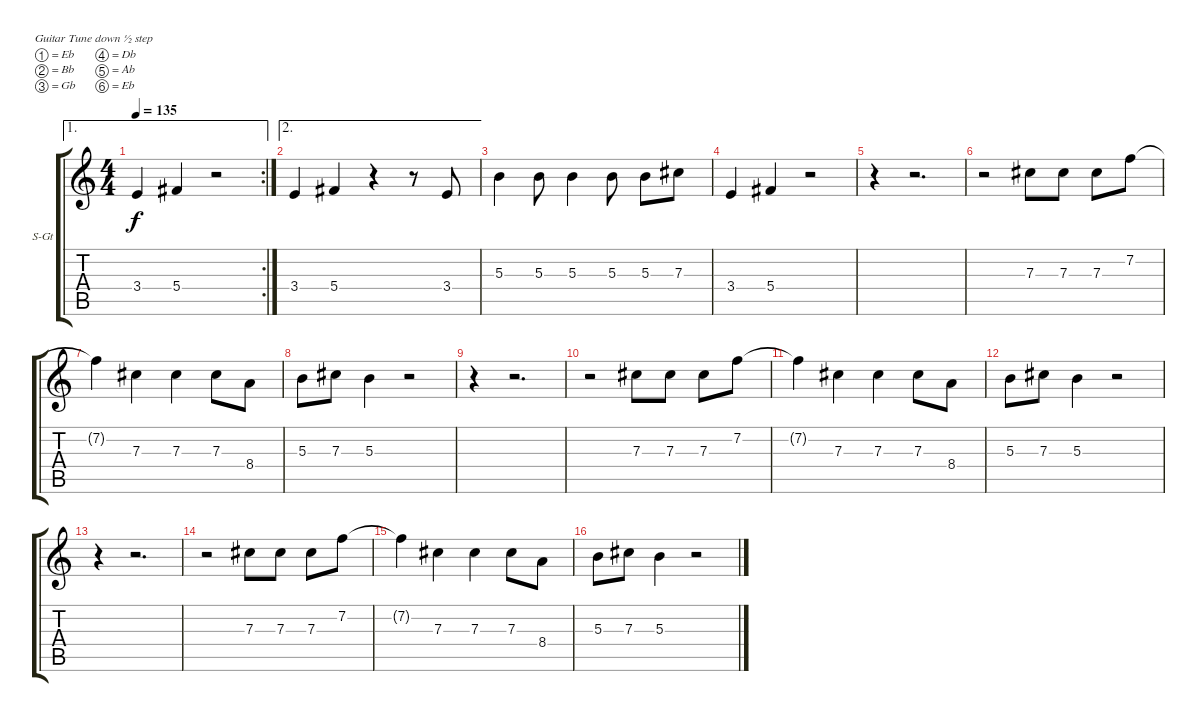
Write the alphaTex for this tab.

\bracketExtendMode groupsimilarinstruments
\firstSystemTrackNameOrientation horizontal
\otherSystemsTrackNameOrientation horizontal
\track ("³ª" "S-Gt") {instrument cello}
\staff {score tabs}
\tuning (Eb4 Bb3 Gb3 Db3 Ab2 Eb2)
\displaytranspose 12
\ae 1
\rc 2
\ts (4 4)
\tempo 135
\clef g2
\ks c
3.4.4{dy f} 5.4.4 r.2 |
\ae 2
3.4.4 5.4.4 r.4 r.8 3.4.8 |
5.3.4 5.3.8 5.3.4 5.3.8 5.3.8 7.3.8 |
3.4.4 5.4.4 r.2 |
r.4 r.2{d} |
r.2 7.3.8 7.3.8 7.3.8 7.2.8 |
7.2{t}.4 7.3.4 7.3.4 7.3.8 8.4.8 |
5.3.8 7.3.8 5.3.4 r.2 |
r.4 r.2{d} |
r.2 7.3.8 7.3.8 7.3.8 7.2.8 |
7.2{t}.4 7.3.4 7.3.4 7.3.8 8.4.8 |
5.3.8 7.3.8 5.3.4 r.2 |
r.4 r.2{d} |
r.2 7.3.8 7.3.8 7.3.8 7.2.8 |
7.2{t}.4 7.3.4 7.3.4 7.3.8 8.4.8 |
5.3.8 7.3.8 5.3.4 r.2
